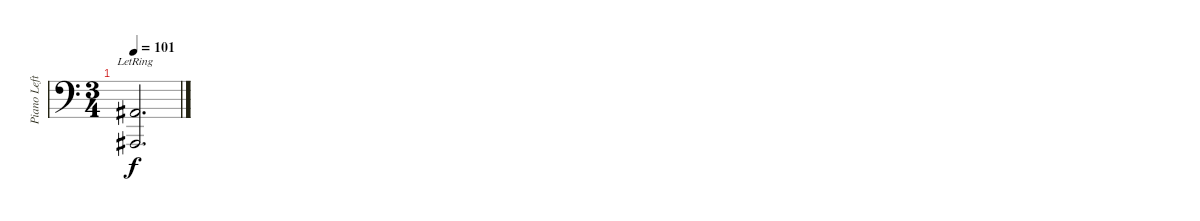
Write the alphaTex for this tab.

\track ("Piano Left" "Piano Left") {instrument acousticgrandpiano}
\staff {score}
\tuning (G2 D2 A1 E1 B0) {hide}
\ts (3 4)
\tempo 101
\clef f4
\ks c
(3.1{lr} 1.3{lr}).2{d dy f}
